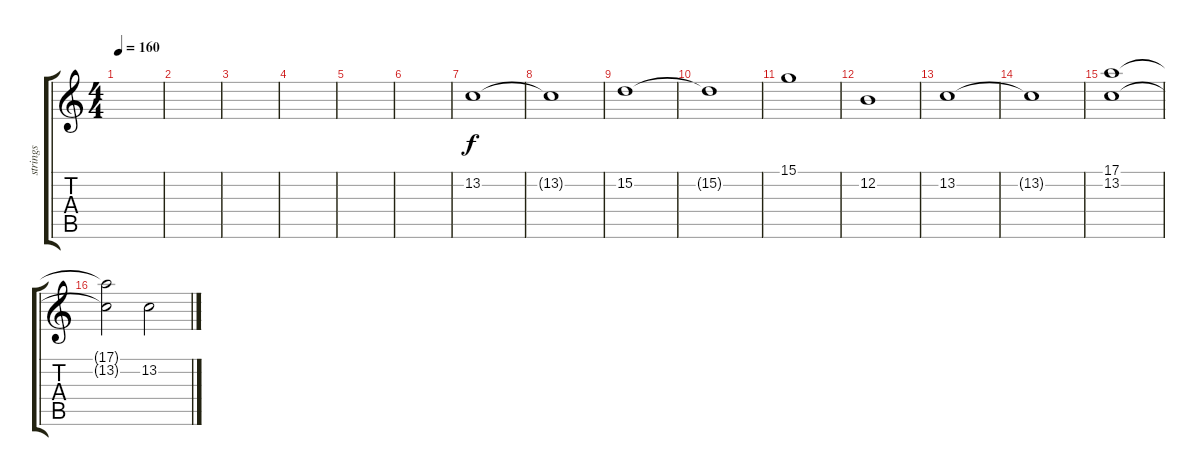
\track ("strings" "strings") {instrument stringensemble1}
\staff {score tabs}
\tuning (E4 B3 G3 D3 A2 E2) {hide}
\ts (4 4)
\tempo 160
\clef g2
\ks c
|
|
|
|
|
|
13.2.1 |
13.2{t}.1 |
15.2.1 |
15.2{t}.1 |
15.1.1 |
12.2.1 |
13.2.1 |
13.2{t}.1 |
(17.1 13.2).1 |
(17.1{t} 13.2{t}).2 13.2.2
